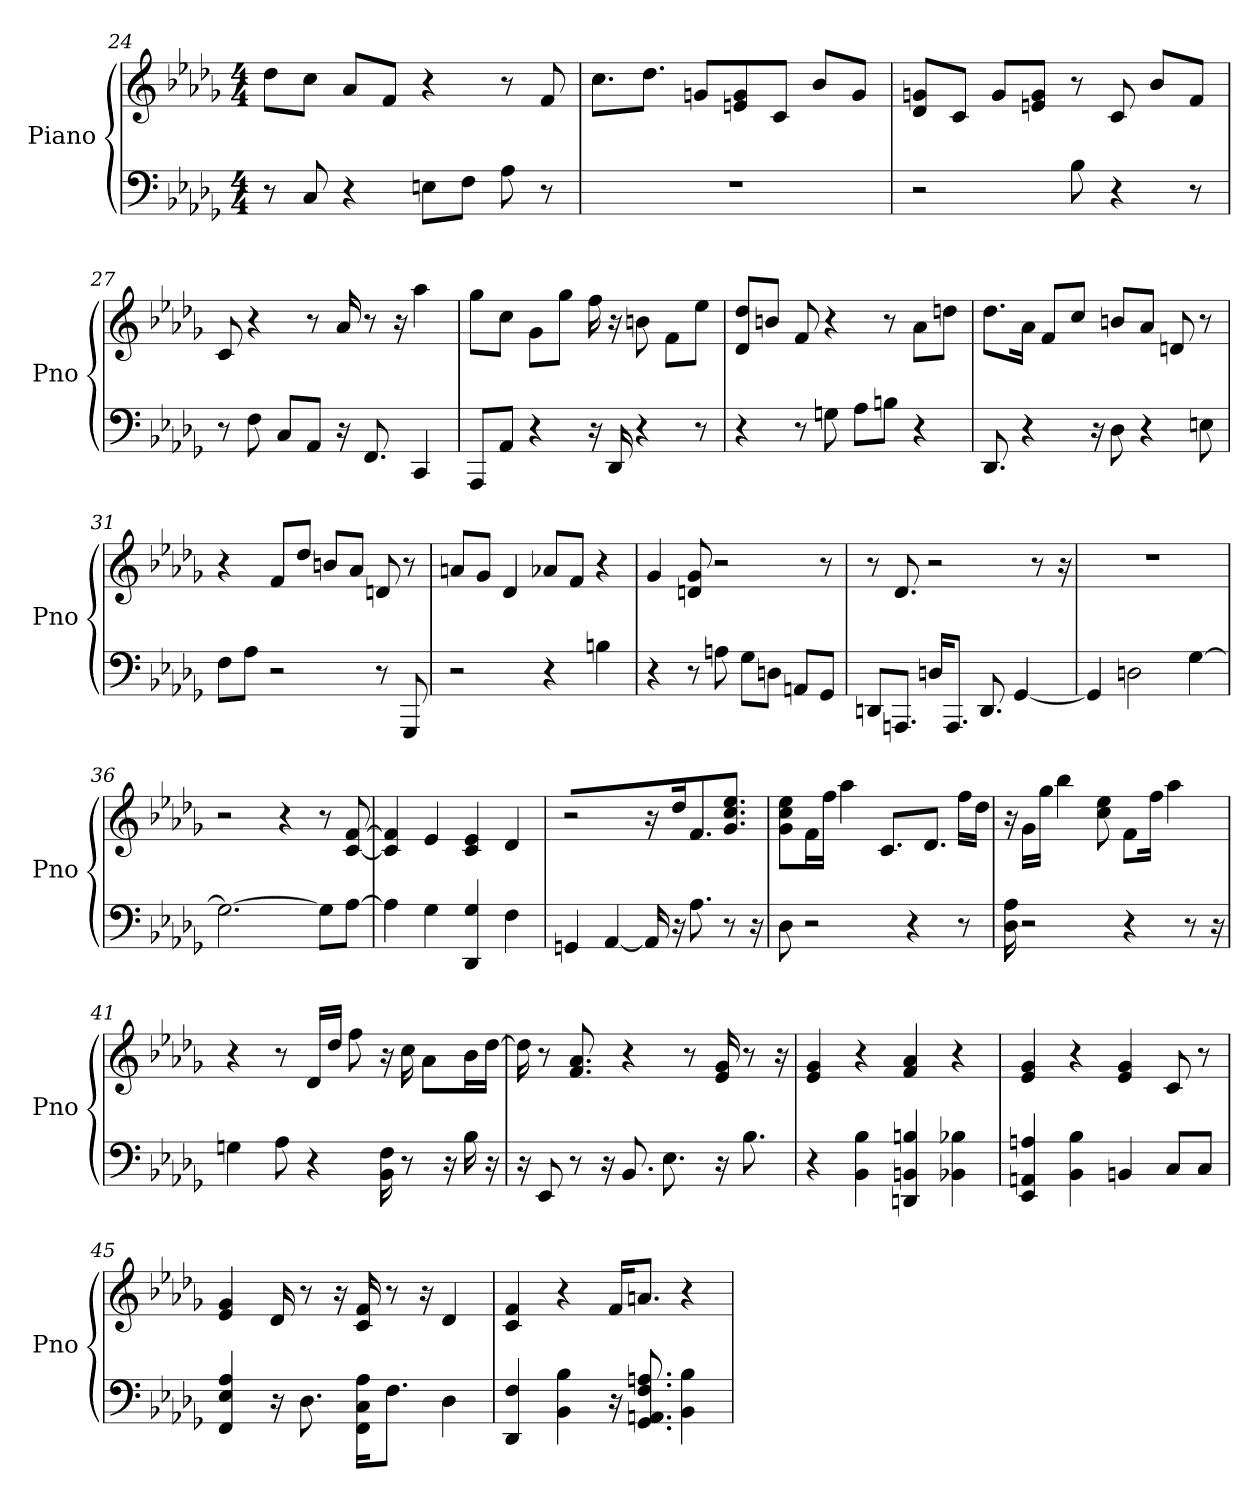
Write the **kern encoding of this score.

**kern	**kern
*part1	*part1
*staff2	*staff1
*I"Piano	*
*I'Pno	*
*clefF4	*clefG2
*k[b-e-a-d-g-]	*k[b-e-a-d-g-]
*D-:	*D-:
*M4/4	*M4/4
=24	=24
8r	8dd-\L
8C	8cc\J
4r	8a-/L
.	8f/J
8E\L	4r
8F\J	.
8A-	8r
8r	8f
=25	=25
1r	8.cc\L
.	8.dd-\J
.	8g/L
.	8g/ 8e/
.	8c/J
.	8b-/L
.	8g/J
=26	=26
2r	8d-/ 8g/L
.	8c/J
.	8g/L
.	8g/ 8e/J
8B-	8r
4r	8c
.	8b-/L
8r	8f/J
=27	=27
8r	8c
8F	4r
8C/L	.
8AA-/J	8r
16r	16a-
8.FF	8r
.	16r
4CC	4aa-
=28	=28
8AAA-/L	8gg-\L
8AA-/J	8cc\J
4r	8g-\L
.	8gg-\J
16r	16ff
16DD-	16r
4r	8b
.	8f\L
8r	8ee-\J
=29	=29
4r	8d-/ 8dd-/L
.	8b/J
8r	8f
8G	4r
8A-\L	.
8B\J	8r
4r	8a-\L
.	8dd\J
=30	=30
8.DD-	8.dd-\L
4r	16a-\Jk
.	8f/L
.	8cc/J
16r	.
8D-	8b/L
4r	8a-/J
.	8d
8E	8r
=31	=31
8F\L	4r
8A-\J	.
2r	8f/L
.	8dd-/J
.	8b/L
.	8a-/J
8r	8d
8GGG-	8r
=32	=32
2r	8a/L
.	8g-/J
.	4d-
4r	8a-/L
.	8f/J
4B	4r
=33	=33
4r	4g-
8r	8g- 8d
8A	2r
8G-\L	.
8D\J	.
8AA/L	.
8GG-/J	8r
=34	=34
8DD/L	8r
8.AAA/J	8.d-
16D/KL	2r
8.AAA/J	.
8.DD	.
[4GG-	.
.	8r
.	16r
=35	=35
4GG-]	1r
2D	.
[4G-	.
=36	=36
2.G-_	2r
.	4r
8G-\L]	8r
[8A-\J	[8f [8c
=37	=37
4A-]	4f] 4c]
4G-	4e-
4G- 4DD-	4c 4e-
4F	4d-
=38	=38
4GG	2r
[4AA-	.
16AA-]	16r
16r	16dd-/KL
8.A-	8.f/J
8r	8.cc 8.ee- 8.g-J
16r	.
=39	=39
8D-	8ee-\ 8cc\ 8g-\L
2r	16f\L
.	16ff\JJ
.	4aa-
.	8.c/L
4r	.
.	8.d-/J
8r	16ff\LL
.	16dd-\JJ
=40	=40
16D- 16A-	16r
2r	16g-\LL
.	16gg-\JJ
.	4bb-
.	8ee- 8cc
4r	8f\L
.	16ff\Jk
.	4aa-
8r	.
16r	.
=41	=41
4G	4r
8A-	8r
4r	16d-/LL
.	16dd-/JJ
.	8ff
16F 16BB-	16r
8r	16cc
.	8a-\L
16r	.
16B-	16b-\L
16r	[16dd-\JJ
=42	=42
16r	16dd-]
8EE-	8r
8r	8.a- 8.f
16r	.
8.BB-	4r
8.E-	.
.	8r
16r	16g- 16e-
8.B-	8r
.	16r
=43	=43
4r	4g- 4e-
4B- 4BB-	4r
4BB 4B 4DD	4a- 4f
4B- 4BB-	4r
=44	=44
4AA 4A 4EE-	4g- 4e-
4B- 4BB-	4r
4BB	4g- 4e-
8C/L	8c
8C/J	8r
=45	=45
4A- 4E- 4FF	4g- 4e-
16r	16d-
8.D-	8r
.	16r
16A-\ 16C\ 16FF\KL	16f 16c
8.F\J	8r
.	16r
4D-	4d-
=46	=46
4DD- 4F	4f 4c
4B- 4BB-	4r
16r	16f/KL
8.F 8.A 8.AA 8.GG-	8.a/J
4BB- 4B-	4r
=	=
*-	*-
